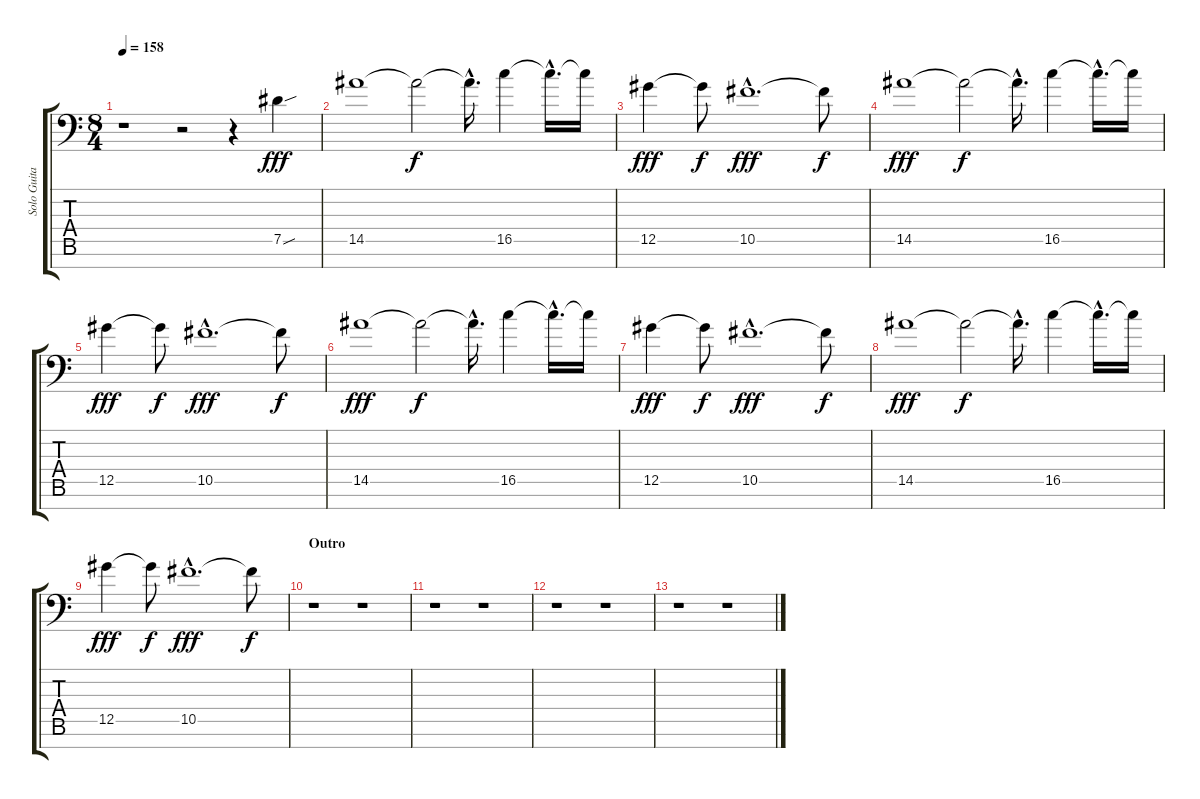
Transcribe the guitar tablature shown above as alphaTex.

\track ("Solo Guitar" "Solo Guita") {instrument distortionguitar}
\staff {score tabs}
\tuning (Eb4 Bb3 Gb3 Db3 Ab2 Eb2 Bb1) {hide}
\ts (8 4)
\tempo 158
\clef f4
\ks c
r.1{dy f volume 16} r.2 r.4 7.5{sou}.4{dy fff} |
14.5.1 14.5{t}.2{dy f} 14.5{hac t}.16{d} 16.5.4 16.5{hac t}.16{d} 16.5{t}.16 |
12.5.4{dy fff} 12.5{t}.8{dy f} 10.5{hac}.1{d dy fff} 10.5{t}.8{dy f} |
14.5.1{dy fff} 14.5{t}.2{dy f} 14.5{hac t}.16{d} 16.5.4 16.5{hac t}.16{d} 16.5{t}.16 |
12.5.4{dy fff} 12.5{t}.8{dy f} 10.5{hac}.1{d dy fff} 10.5{t}.8{dy f} |
14.5.1{dy fff} 14.5{t}.2{dy f} 14.5{hac t}.16{d} 16.5.4 16.5{hac t}.16{d} 16.5{t}.16 |
12.5.4{dy fff} 12.5{t}.8{dy f} 10.5{hac}.1{d dy fff} 10.5{t}.8{dy f} |
14.5.1{dy fff} 14.5{t}.2{dy f} 14.5{hac t}.16{d} 16.5.4 16.5{hac t}.16{d} 16.5{t}.16 |
12.5.4{dy fff} 12.5{t}.8{dy f} 10.5{hac}.1{d dy fff} 10.5{t}.8{dy f} |
\section ("" "Outro")
r.1 r.1 |
r.1 r.1 |
r.1 r.1 |
r.1 r.1
